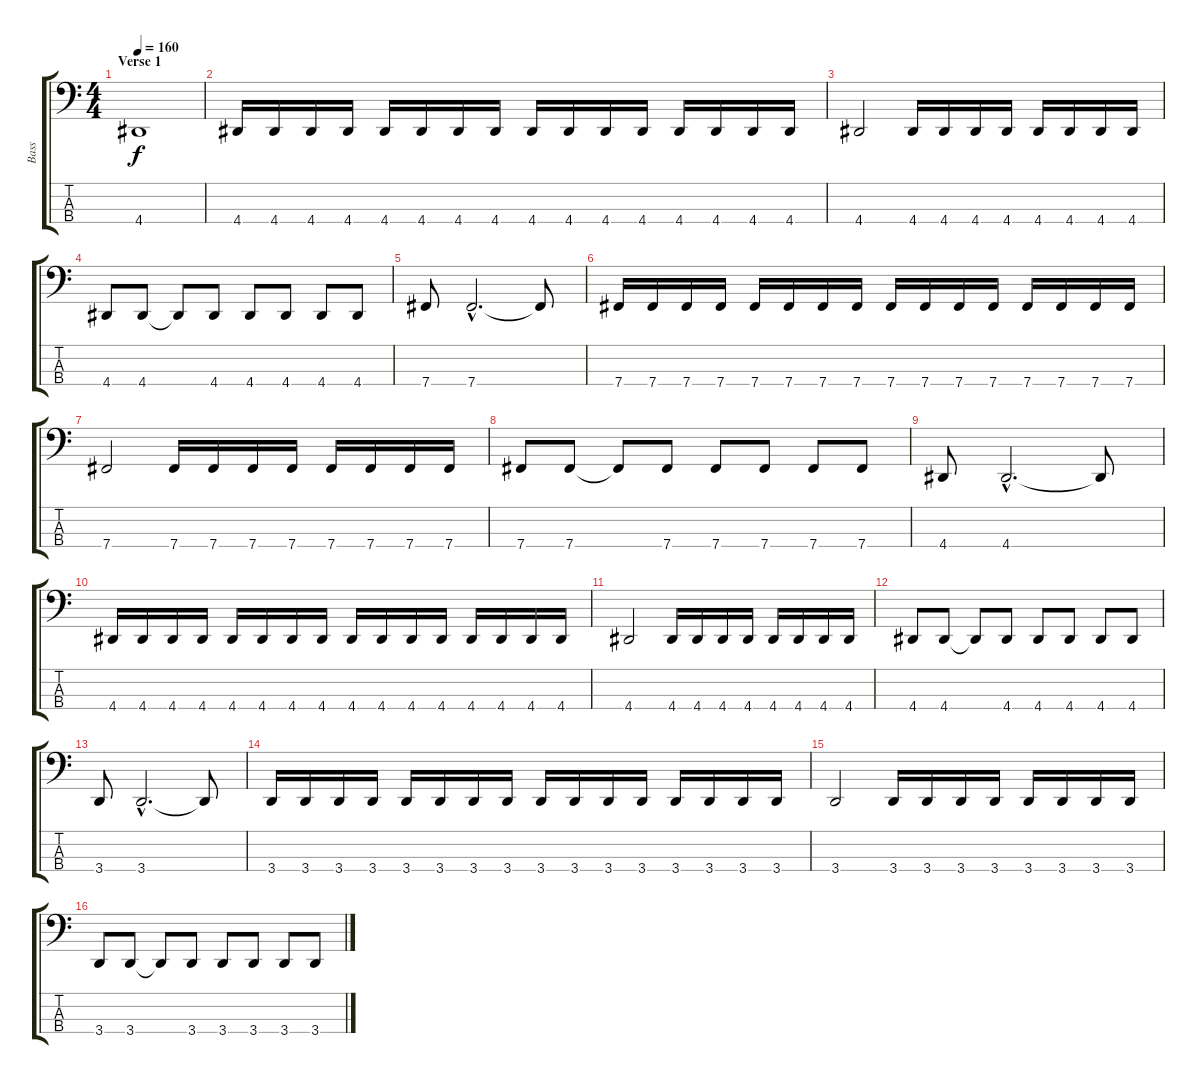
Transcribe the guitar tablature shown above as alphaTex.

\track ("Bass" "Bass") {instrument electricbassfinger}
\staff {score tabs}
\tuning (D2 A1 E1 B0) {hide}
\ts (4 4)
\section ("" "Verse 1")
\tempo 160
\clef f4
\ks c
4.4.1{dy f} |
4.4.16 4.4.16 4.4.16 4.4.16 4.4.16 4.4.16 4.4.16 4.4.16 4.4.16 4.4.16 4.4.16 4.4.16 4.4.16 4.4.16 4.4.16 4.4.16 |
4.4.2 4.4.16 4.4.16 4.4.16 4.4.16 4.4.16 4.4.16 4.4.16 4.4.16 |
4.4.8 4.4.8 4.4{t}.8 4.4.8 4.4.8 4.4.8 4.4.8 4.4.8 |
7.4.8 7.4{hac}.2{d} 7.4{t}.8 |
7.4.16 7.4.16 7.4.16 7.4.16 7.4.16 7.4.16 7.4.16 7.4.16 7.4.16 7.4.16 7.4.16 7.4.16 7.4.16 7.4.16 7.4.16 7.4.16 |
7.4.2 7.4.16 7.4.16 7.4.16 7.4.16 7.4.16 7.4.16 7.4.16 7.4.16 |
7.4.8 7.4.8 7.4{t}.8 7.4.8 7.4.8 7.4.8 7.4.8 7.4.8 |
4.4.8 4.4{hac}.2{d} 4.4{t}.8 |
4.4.16 4.4.16 4.4.16 4.4.16 4.4.16 4.4.16 4.4.16 4.4.16 4.4.16 4.4.16 4.4.16 4.4.16 4.4.16 4.4.16 4.4.16 4.4.16 |
4.4.2 4.4.16 4.4.16 4.4.16 4.4.16 4.4.16 4.4.16 4.4.16 4.4.16 |
4.4.8 4.4.8 4.4{t}.8 4.4.8 4.4.8 4.4.8 4.4.8 4.4.8 |
3.4.8 3.4{hac}.2{d} 3.4{t}.8 |
3.4.16 3.4.16 3.4.16 3.4.16 3.4.16 3.4.16 3.4.16 3.4.16 3.4.16 3.4.16 3.4.16 3.4.16 3.4.16 3.4.16 3.4.16 3.4.16 |
3.4.2 3.4.16 3.4.16 3.4.16 3.4.16 3.4.16 3.4.16 3.4.16 3.4.16 |
3.4.8 3.4.8 3.4{t}.8 3.4.8 3.4.8 3.4.8 3.4.8 3.4.8
